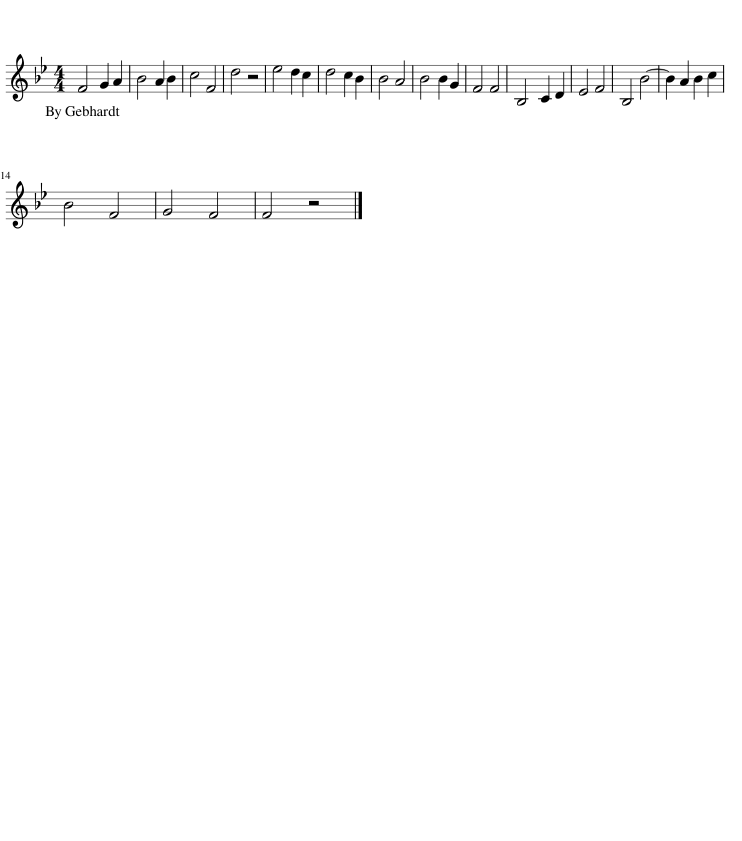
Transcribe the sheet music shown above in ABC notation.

X:1
L:1/8
M:4/4
I:linebreak $
K:Bb
V:1 treble
V:1
 F4 G2 A2 | B4 A2 B2 | c4 F4 | d4 z4 | e4 d2 c2 | %5
 d4 c2 B2 | B4 A4 | B4 B2 G2 | F4 F4 | B,4 C2 D2 | %10
 E4 F4 | B,4 B4- | B2 A2 B2 c2 |$ B4 F4 | G4 F4 | %15
 F4 z4 |] %16
